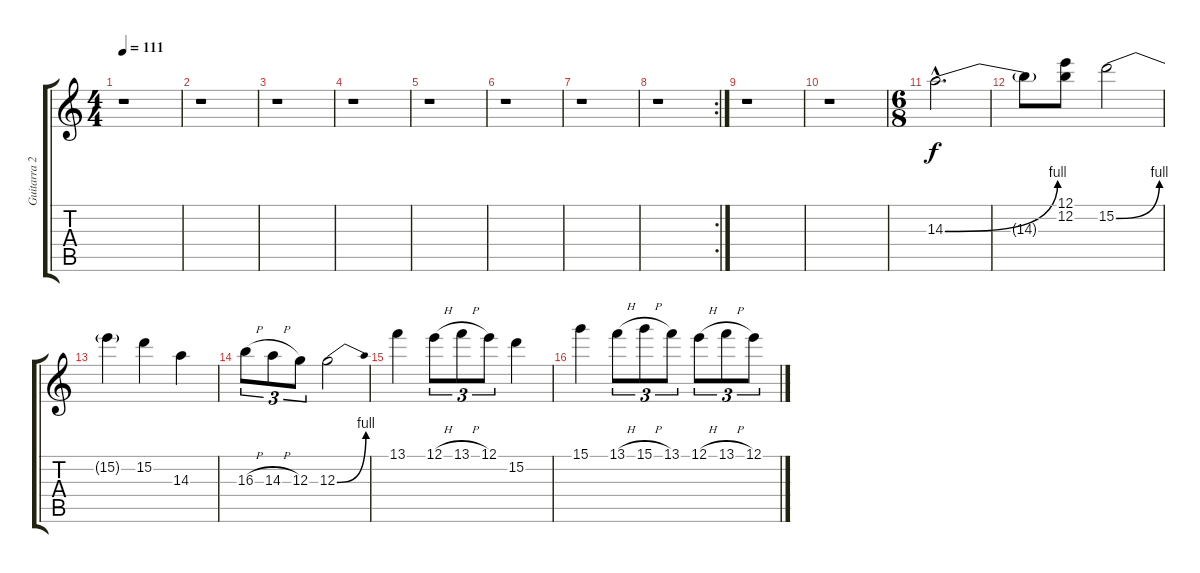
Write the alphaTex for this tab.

\track ("Guitarra 2/ solo" "Guitarra 2") {instrument distortionguitar}
\staff {score tabs}
\tuning (E4 B3 G3 D3 A2 E2) {hide}
\ts (4 4)
\tempo 111
\clef g2
\ks c
r.1{dy f} |
r.1 |
r.1 |
r.1 |
r.1 |
r.1 |
r.1 |
\rc 2
r.1 |
r.1 |
r.1 |
\ts (6 8)
14.3{be (bend 0 0 60 4) hac}.2{d} |
14.3{t}.8 (12.1 12.2).8 15.2{be (bend 0 0 60 4)}.2 |
15.2{t}.4 15.2.4 14.3.4 |
16.3{h}.8{tu (3 2)} 14.3{h}.8{tu (3 2)} 12.3.8{tu (3 2)} 12.3{be (bend 0 0 60 4)}.2 |
13.1.4 12.1{h}.8{tu (3 2)} 13.1{h}.8{tu (3 2)} 12.1.8{tu (3 2)} 15.2.4 |
15.1.4 13.1{h}.8{tu (3 2)} 15.1{h}.8{tu (3 2)} 13.1.8{tu (3 2)} 12.1{h}.8{tu (3 2)} 13.1{h}.8{tu (3 2)} 12.1.8{tu (3 2)}
